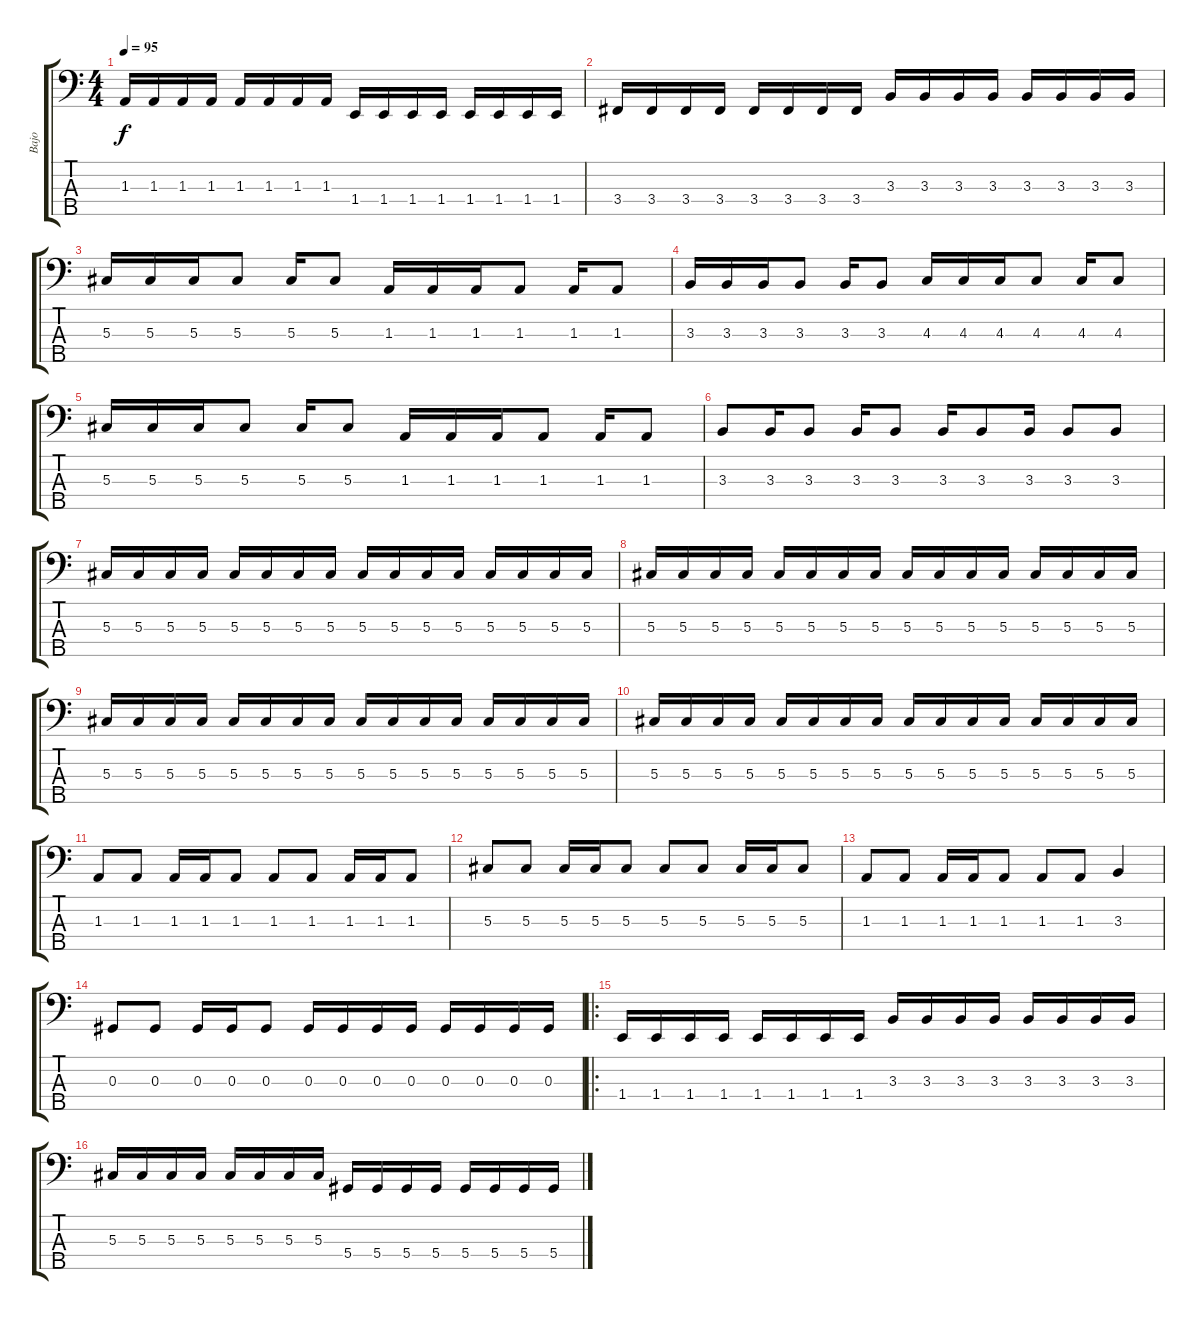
\track ("Bajo" "Bajo") {instrument electricbasspick}
\staff {score tabs}
\tuning (Gb2 Db2 Ab1 Eb1 Bb0) {hide}
\ts (4 4)
\tempo 95
\clef f4
\ks c
1.3.16{dy f} 1.3.16 1.3.16 1.3.16 1.3.16 1.3.16 1.3.16 1.3.16 1.4.16 1.4.16 1.4.16 1.4.16 1.4.16 1.4.16 1.4.16 1.4.16 |
3.4.16 3.4.16 3.4.16 3.4.16 3.4.16 3.4.16 3.4.16 3.4.16 3.3.16 3.3.16 3.3.16 3.3.16 3.3.16 3.3.16 3.3.16 3.3.16 |
5.3.16 5.3.16 5.3.16 5.3.8 5.3.16 5.3.8 1.3.16 1.3.16 1.3.16 1.3.8 1.3.16 1.3.8 |
3.3.16 3.3.16 3.3.16 3.3.8 3.3.16 3.3.8 4.3.16 4.3.16 4.3.16 4.3.8 4.3.16 4.3.8 |
5.3.16 5.3.16 5.3.16 5.3.8 5.3.16 5.3.8 1.3.16 1.3.16 1.3.16 1.3.8 1.3.16 1.3.8 |
3.3.8 3.3.16 3.3.8 3.3.16 3.3.8 3.3.16 3.3.8 3.3.16 3.3.8 3.3.8 |
5.3.16 5.3.16 5.3.16 5.3.16 5.3.16 5.3.16 5.3.16 5.3.16 5.3.16 5.3.16 5.3.16 5.3.16 5.3.16 5.3.16 5.3.16 5.3.16 |
5.3.16 5.3.16 5.3.16 5.3.16 5.3.16 5.3.16 5.3.16 5.3.16 5.3.16 5.3.16 5.3.16 5.3.16 5.3.16 5.3.16 5.3.16 5.3.16 |
5.3.16 5.3.16 5.3.16 5.3.16 5.3.16 5.3.16 5.3.16 5.3.16 5.3.16 5.3.16 5.3.16 5.3.16 5.3.16 5.3.16 5.3.16 5.3.16 |
5.3.16 5.3.16 5.3.16 5.3.16 5.3.16 5.3.16 5.3.16 5.3.16 5.3.16 5.3.16 5.3.16 5.3.16 5.3.16 5.3.16 5.3.16 5.3.16 |
1.3.8 1.3.8 1.3.16 1.3.16 1.3.8 1.3.8 1.3.8 1.3.16 1.3.16 1.3.8 |
5.3.8 5.3.8 5.3.16 5.3.16 5.3.8 5.3.8 5.3.8 5.3.16 5.3.16 5.3.8 |
1.3.8 1.3.8 1.3.16 1.3.16 1.3.8 1.3.8 1.3.8 3.3.4 |
0.3.8 0.3.8 0.3.16 0.3.16 0.3.8 0.3.16 0.3.16 0.3.16 0.3.16 0.3.16 0.3.16 0.3.16 0.3.16 |
\ro
1.4.16 1.4.16 1.4.16 1.4.16 1.4.16 1.4.16 1.4.16 1.4.16 3.3.16 3.3.16 3.3.16 3.3.16 3.3.16 3.3.16 3.3.16 3.3.16 |
5.3.16 5.3.16 5.3.16 5.3.16 5.3.16 5.3.16 5.3.16 5.3.16 5.4.16 5.4.16 5.4.16 5.4.16 5.4.16 5.4.16 5.4.16 5.4.16
